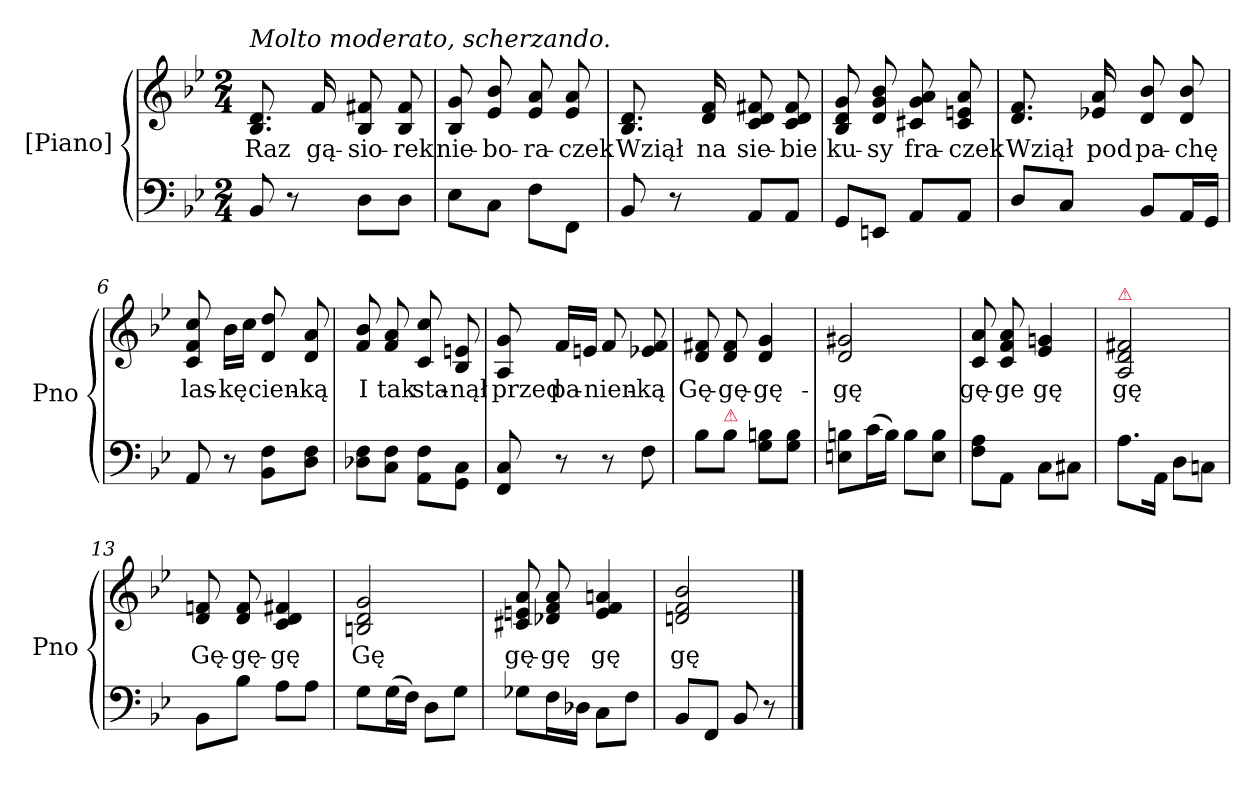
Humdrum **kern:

**kern	**kern	**text
*part1	*part1	*part1
*staff2	*staff1	*staff1
*I"[Piano]	*	*
*I'Pno	*	*
*clefF4	*clefG2	*
*k[b-e-]	*k[b-e-]	*
*B-:	*B-:	*
*M2/4	*M2/4	*
=1	=1	=1
!	!LO:TX:a:i:t=Molto moderato, scherzando.	!
8BB-/	8.B-/ 8.d/	Raz
8r	.	.
.	16f/	gą-
8D\L	8B-/ 8f#X/	-sio-
8D\J	8B-/ 8f#/	-rek
=2	=2	=2
8E-\L	8B-/ 8g/	nie-
8C\J	8e-/ 8b-/	-bo-
8F\L	8e-/ 8a/	-ra-
8FF\J	8e-/ 8a/	-czek
=3	=3	=3
8BB-/	8.B-/ 8.d/	Wziął
8r	.	.
.	16d/ 16f/	na
8AA/L	8c/ 8d/ 8f#X/	sie-
8AA/J	8c/ 8d/ 8f#/	-bie
=4	=4	=4
8GG/L	8B-/ 8d/ 8g/	ku-
8EEn/J	8d/ 8g/ 8b-/	-sy
8AA/L	8c#X/ 8g/ 8a/	fra-
8AA/J	8c#/ 8en/ 8a/	-czek
=5	=5	=5
8D/L	8.d/ 8.f/	Wziął
8C/J	.	.
.	16e-X/ 16a/	pod
8BB-/L	8d/ 8b-/	pa-
16AA/L	8d/ 8b-/	-chę
16GG/JJ	.	.
=6	=6	=6
8AA/	8c/ 8f/ 8cc/	las-
8r	16b-\LL	-kę
.	16cc\JJ	.
8BB-\ 8F\L	8d/ 8dd/	cien-
8D\ 8F\J	8d/ 8a/	-ką
=7	=7	=7
8D-X\ 8F\L	8f/ 8b-/	I
8C\ 8F\J	8f/ 8a/	tak
8AA\ 8F\L	8c/ 8cc/	sta-
8GG\ 8C\J	8B-/ 8en/	-nął
=8	=8	=8
8FF/ 8C/	8A/ 8g/	przed
8r	16f/LL	pa-
.	16en/JJ	.
8r	8f/	-nien-
8F\	8e-X/ 8f/	-ką
=9	=9	=9
8B-\L	8d/ 8f#X/	Gę-
!LO:TX:a:color=crimson:t=⚠	!	!
8B-\J	8d/ 8f#/	-gę-
8G\ 8Bn\L	4d/ 4g/	-gę-
8G\ 8B\J	.	.
=10	=10	=10
8En\ 8Bn\L	2d/ 2g#X/	-gę
(>16c\L	.	.
16B\JJ)	.	.
8B\L	.	.
8E\ 8B\J	.	.
=11	=11	=11
8F\ 8A\L	8c/ 8a/	gę-
8AA\J	8c/ 8f/ 8a/	-ge
8C\L	4e-/ 4gn/	gę
8C#X\J	.	.
=12	=12	=12
!	!LO:TX:a:color=crimson:t=⚠	!
8.A\L	2A/ 2d/ 2f#X/	gę
16AA\Jk	.	.
8D\L	.	.
8Cn\J	.	.
=13	=13	=13
8BB-\L	8d/ 8fn/	Gę-
8B-\J	8d/ 8f/	-gę-
8A\L	4c/ 4d/ 4f#X/	-gę
8A\J	.	.
=14	=14	=14
8G\L	2Bn/ 2d/ 2g/	Gę
(>16G\L	.	.
16F\JJ)	.	.
8D\L	.	.
8G\J	.	.
=15	=15	=15
8G-X\L	8c#X/ 8en/ 8a/	gę-
16F\L	8d-X/ 8f/ 8a/	-gę
16D-X\JJ	.	.
8C\L	4e/ 4f/ 4an/	gę
8F\J	.	.
=16	=16	=16
8BB-/L	2dn/ 2f/ 2b-/	gę
8FF/J	.	.
8BB-/	.	.
8r	.	.
==	==	==
*-	*-	*-
